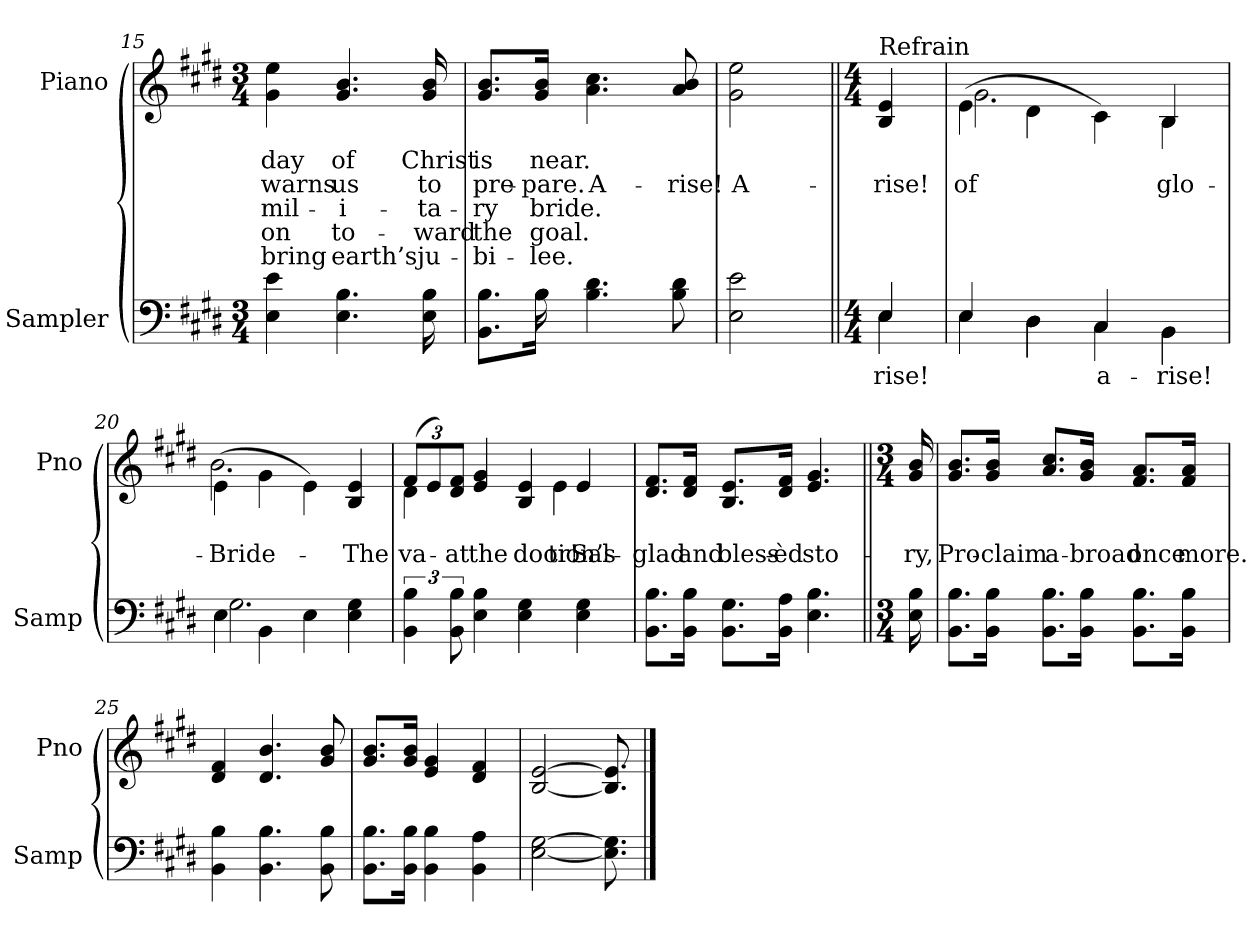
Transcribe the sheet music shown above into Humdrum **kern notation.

**kern	**text	**kern	**text	**text	**text	**text	**text
*part2	*part2	*part1	*part1	*part1	*part1	*part1	*part1
*staff2	*staff2	*staff1	*staff1	*staff1	*staff1	*staff1	*staff1
*I"Sampler	*	*I"Piano	*	*	*	*	*
*I'Samp	*	*I'Pno	*	*	*	*	*
*clefF4	*	*clefG2	*	*	*	*	*
*k[f#c#g#d#]	*	*k[f#c#g#d#]	*	*	*	*	*
*E:	*	*E:	*	*	*	*	*
*M3/4	*	*M3/4	*	*	*	*	*
=15	=15	=15	=15	=15	=15	=15	=15
4E 4e	.	4g# 4ee	day	warns	mil-	on	bring
4.E 4.B	.	4.g# 4.b	of	us	-i-	to-	earth’s
16E 16B	.	16g# 16b	Christ	to	-ta-	-ward	ju-
=16	=16	=16	=16	=16	=16	=16	=16
*^	*	*	*	*	*	*	*
8.BB\ 8.B\L	8.ryy	.	8.g#/ 8.b/L	is	pre-	-ry	the	-bi-
16B\Jk	16B	.	16g#/ 16b/Jk	near.	-pare.	bride.	goal.	-lee.
4.B 4.d#	2ryy	.	4.a 4.cc#	.	A-	.	.	.
8B 8d#	.	.	8a 8b	.	-rise!	.	.	.
*v	*v	*	*	*	*	*	*	*
=17	=17	=17	=17	=17	=17	=17	=17
2E 2e	.	2g# 2ee	.	A-	.	.	.
=18||	=18||	=18||	=18||	=18||	=18||	=18||	=18||
*M4/4	*	*M4/4	*	*	*	*	*
*^	*	*	*	*	*	*	*
!	!	!	!LO:TX:t=Refrain	!	!	!	!	!
4E/	4E	-rise!	4B 4e	.	-rise!	.	.	.
=19	=19	=19	=19	=19	=19	=19	=19	=19
*	*	*	*^	*	*	*	*	*
4E/	4E	.	(4e\	2.g#	.	of	.	.	.
4D#\	4D#	.	4d#\	.	.	.	.	.	.
4C#/	4C#	a-	4c#\)	.	.	.	.	.	.
4BB\	4BB	-rise!	4B/	4B	.	glo-	.	.	.
=20	=20	=20	=20	=20	=20	=20	=20	=20	=20
4E\	2.G#	.	(4e\	2.b	.	Bride-	.	.	.
4BB\	.	.	4g#\	.	.	.	.	.	.
4E\	.	.	4e\)	.	.	.	.	.	.
4E\ 4G#\	4ryy	.	4B 4e	4ryy	.	The	.	.	.
*v	*v	*	*	*	*	*	*	*	*
=21	=21	=21	=21	=21	=21	=21	=21	=21
6BB 6B	.	(12f#/L	4d#	.	-va-	.	.	.
.	.	12e/)	.	.	.	.	.	.
12BB 12B	.	12d#/ 12f#/J	.	.	at	.	.	.
4E 4B	.	4e 4g#	12%5ryy	.	the	.	.	.
4E 4G#	.	4B 4e	.	.	door!	.	.	.
.	.	.	4e	.	-tion’s	.	.	.
4E 4G#	.	4e/	.	.	Sal-	.	.	.
.	.	.	12ryy	.	.	.	.	.
*	*	*v	*v	*	*	*	*	*
=22	=22	=22	=22	=22	=22	=22	=22
8.BB\ 8.B\L	.	8.d#/ 8.f#/L	.	glad	.	.	.
16BB\ 16B\Jk	.	16d#/ 16f#/Jk	.	and	.	.	.
8.BB\ 8.G#\L	.	8.B/ 8.e/L	.	bless-	.	.	.
16BB\ 16A\Jk	.	16d#/ 16f#/Jk	.	-èd	.	.	.
4.E 4.B	.	4.e 4.g#	.	sto-	.	.	.
=23||	=23||	=23||	=23||	=23||	=23||	=23||	=23||
*M3/4	*	*M3/4	*	*	*	*	*
16E 16B	.	16g# 16b	.	-ry,	.	.	.
=24	=24	=24	=24	=24	=24	=24	=24
8.BB\ 8.B\L	.	8.g#/ 8.b/L	.	Pro-	.	.	.
16BB\ 16B\Jk	.	16g#/ 16b/Jk	.	-claim	.	.	.
8.BB\ 8.B\L	.	8.a/ 8.cc#/L	.	a-	.	.	.
16BB\ 16B\Jk	.	16g#/ 16b/Jk	.	-broad	.	.	.
8.BB\ 8.B\L	.	8.f#/ 8.a/L	.	once	.	.	.
16BB\ 16B\Jk	.	16f#/ 16a/Jk	.	more.	.	.	.
=25	=25	=25	=25	=25	=25	=25	=25
4BB 4B	.	4d# 4f#	.	.	.	.	.
4.BB 4.B	.	4.d# 4.b	.	.	.	.	.
8BB 8B	.	8g# 8b	.	.	.	.	.
=26	=26	=26	=26	=26	=26	=26	=26
8.BB\ 8.B\L	.	8.g#/ 8.b/L	.	.	.	.	.
16BB\ 16B\Jk	.	16g#/ 16b/Jk	.	.	.	.	.
4BB 4B	.	4e 4g#	.	.	.	.	.
4BB 4A	.	4d# 4f#	.	.	.	.	.
=27	=27	=27	=27	=27	=27	=27	=27
[2E [2G#	.	[2B [2e	.	.	.	.	.
8.E] 8.G#]	.	8.B] 8.e]	.	.	.	.	.
==	==	==	==	==	==	==	==
*-	*-	*-	*-	*-	*-	*-	*-
